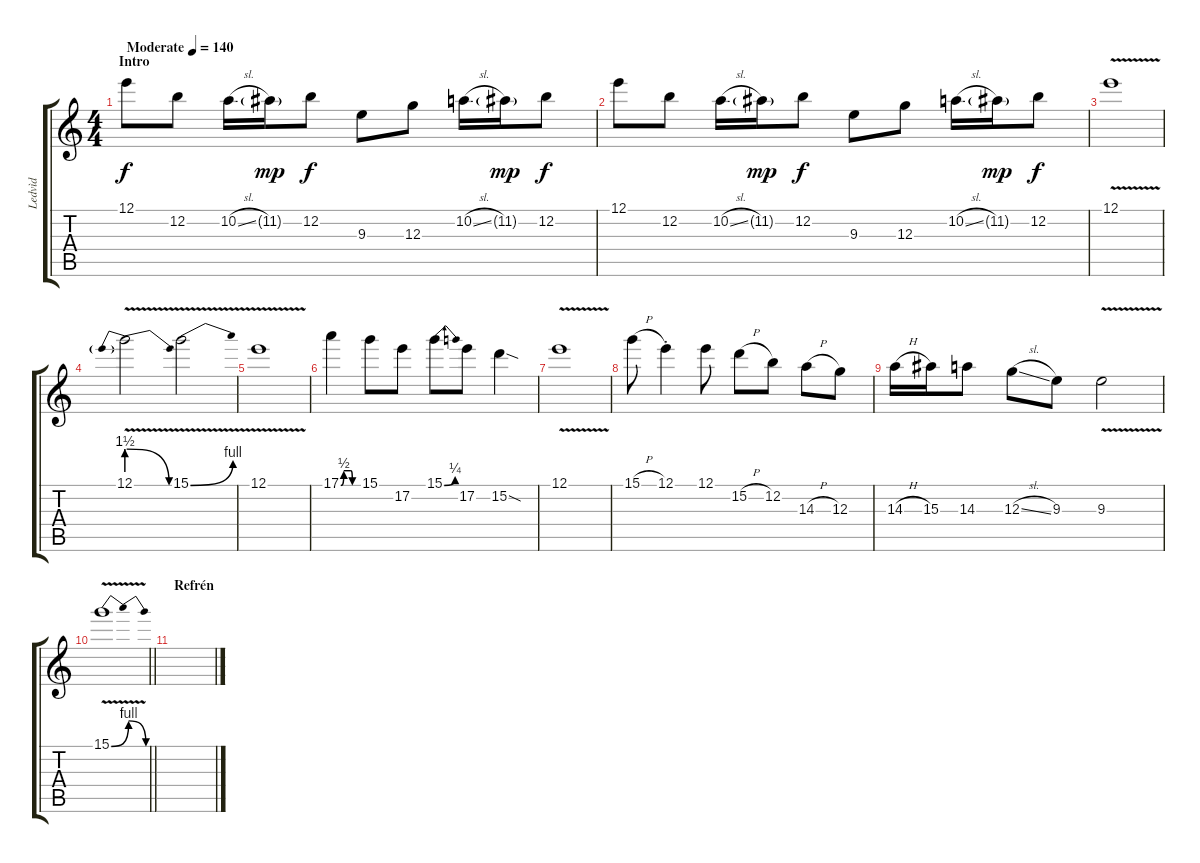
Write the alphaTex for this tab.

\track ("Ledvìd" "Ledvìd") {instrument electricguitarjazz}
\staff {score tabs}
\tuning (E4 B3 G3 D3 A2 E2) {hide}
\ts (4 4)
\section ("" "Intro")
\tempo (140 "Moderate")
\clef g2
\ks c
12.1.8{dy f instrument electricguitarjazz} 12.2.8 10.2{sl}.16 11.2{g}.16{dy mp} 12.2.8{dy f} 9.3.8 12.3.8 10.2{sl}.16 11.2{g}.16{dy mp} 12.2.8{dy f} |
12.1.8 12.2.8 10.2{sl}.16 11.2{g}.16{dy mp} 12.2.8{dy f} 9.3.8 12.3.8 10.2{sl}.16 11.2{g}.16{dy mp} 12.2.8{dy f} |
12.1{v}.1 |
12.1{be (prebendrelease 0 6 60 0) v}.2 15.1{be (bend 0 0 60 4) v}.2 |
12.1{v}.1 |
17.1{be (custom 0 0 10 2 35 2 40 0 60 0)}.4 15.1.8 17.2.8 15.1{be (bend 0 0 60 1)}.8 17.2.8 15.2{sod}.4 |
12.1{v}.1 |
15.1{h}.8 12.1{st}.4 12.1.8 15.2{h}.8 12.2.8 14.3{h}.8 12.3.8 |
14.3{h}.16 15.3.16 14.3.8 12.3{sl}.8 9.3.8 9.3{v}.2 |
\barLineRight lightlight
15.1{be (bendrelease 0 0 10 4 20 4 60 0) v}.1 |
\section ("" "Refrén")
